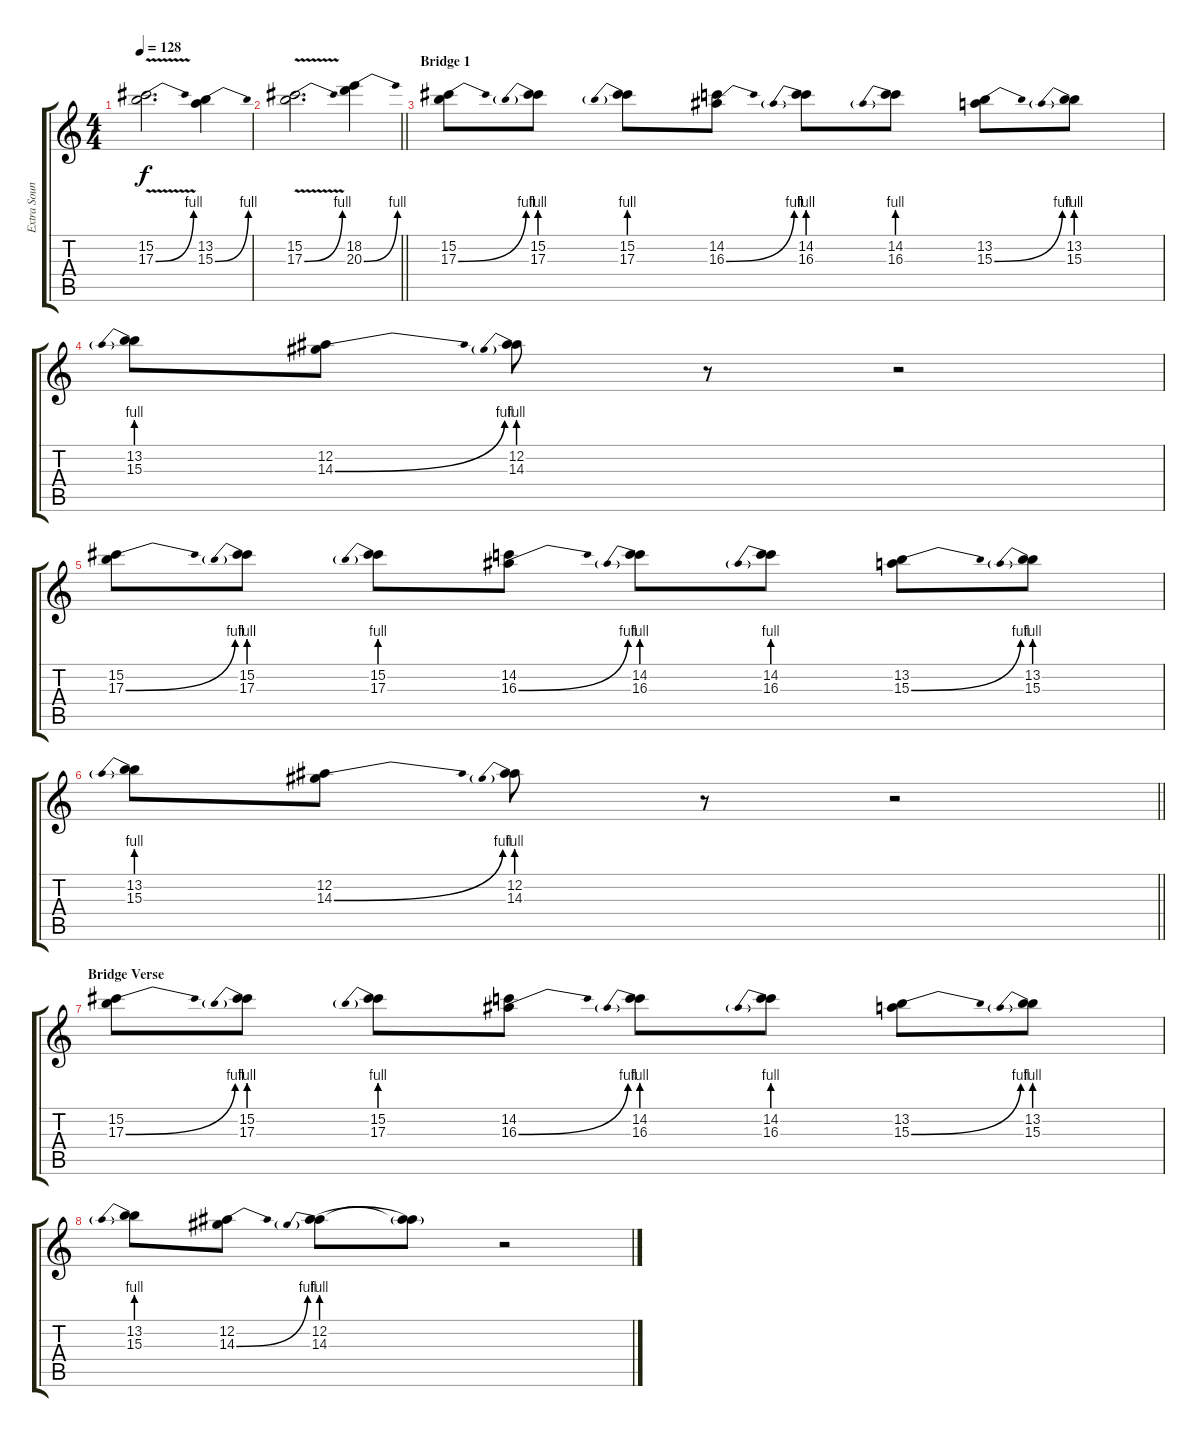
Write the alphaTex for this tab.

\track ("Extra Sounds" "Extra Soun") {instrument distortionguitar}
\staff {score tabs}
\tuning (Eb4 Bb3 Gb3 Db3 Ab2 Db2) {hide}
\ts (4 4)
\tempo 128
\clef g2
\ks c
(15.2 17.3{be (bend 0 0 60 4) v}).2{d dy f} (13.2 15.3{be (bend 0 0 60 4)}).4 |
\barLineRight lightlight
(15.2 17.3{be (bend 0 0 60 4) v}).2{d} (18.2 20.3{be (bend 0 0 60 4)}).4 |
\section ("" "Bridge 1")
(15.2 17.3{be (bend 0 0 60 4)}).8 (15.2 17.3{be (prebend 0 4 60 4)}).8 (15.2 17.3{be (prebend 0 4 60 4)}).8 (14.2 16.3{be (bend 0 0 60 4)}).8 (14.2 16.3{be (prebend 0 4 60 4)}).8 (14.2 16.3{be (prebend 0 4 60 4)}).8 (13.2 15.3{be (bend 0 0 60 4)}).8 (13.2 15.3{be (prebend 0 4 60 4)}).8 |
(13.2 15.3{be (prebend 0 4 60 4)}).8 (12.2 14.3{be (bend 0 0 60 4)}).8 (12.2 14.3{be (prebend 0 4 60 4)}).8 r.8 r.2 |
(15.2 17.3{be (bend 0 0 60 4)}).8 (15.2 17.3{be (prebend 0 4 60 4)}).8 (15.2 17.3{be (prebend 0 4 60 4)}).8 (14.2 16.3{be (bend 0 0 60 4)}).8 (14.2 16.3{be (prebend 0 4 60 4)}).8 (14.2 16.3{be (prebend 0 4 60 4)}).8 (13.2 15.3{be (bend 0 0 60 4)}).8 (13.2 15.3{be (prebend 0 4 60 4)}).8 |
\barLineRight lightlight
(13.2 15.3{be (prebend 0 4 60 4)}).8 (12.2 14.3{be (bend 0 0 60 4)}).8 (12.2 14.3{be (prebend 0 4 60 4)}).8 r.8 r.2 |
\section ("" "Bridge Verse")
(15.2 17.3{be (bend 0 0 60 4)}).8 (15.2 17.3{be (prebend 0 4 60 4)}).8 (15.2 17.3{be (prebend 0 4 60 4)}).8 (14.2 16.3{be (bend 0 0 60 4)}).8 (14.2 16.3{be (prebend 0 4 60 4)}).8 (14.2 16.3{be (prebend 0 4 60 4)}).8 (13.2 15.3{be (bend 0 0 60 4)}).8 (13.2 15.3{be (prebend 0 4 60 4)}).8 |
(13.2 15.3{be (prebend 0 4 60 4)}).8 (12.2 14.3{be (bend 0 0 60 4)}).8 (12.2 14.3{be (prebend 0 4 60 4)}).8 (12.2{t} 14.3{t}).8 r.2
